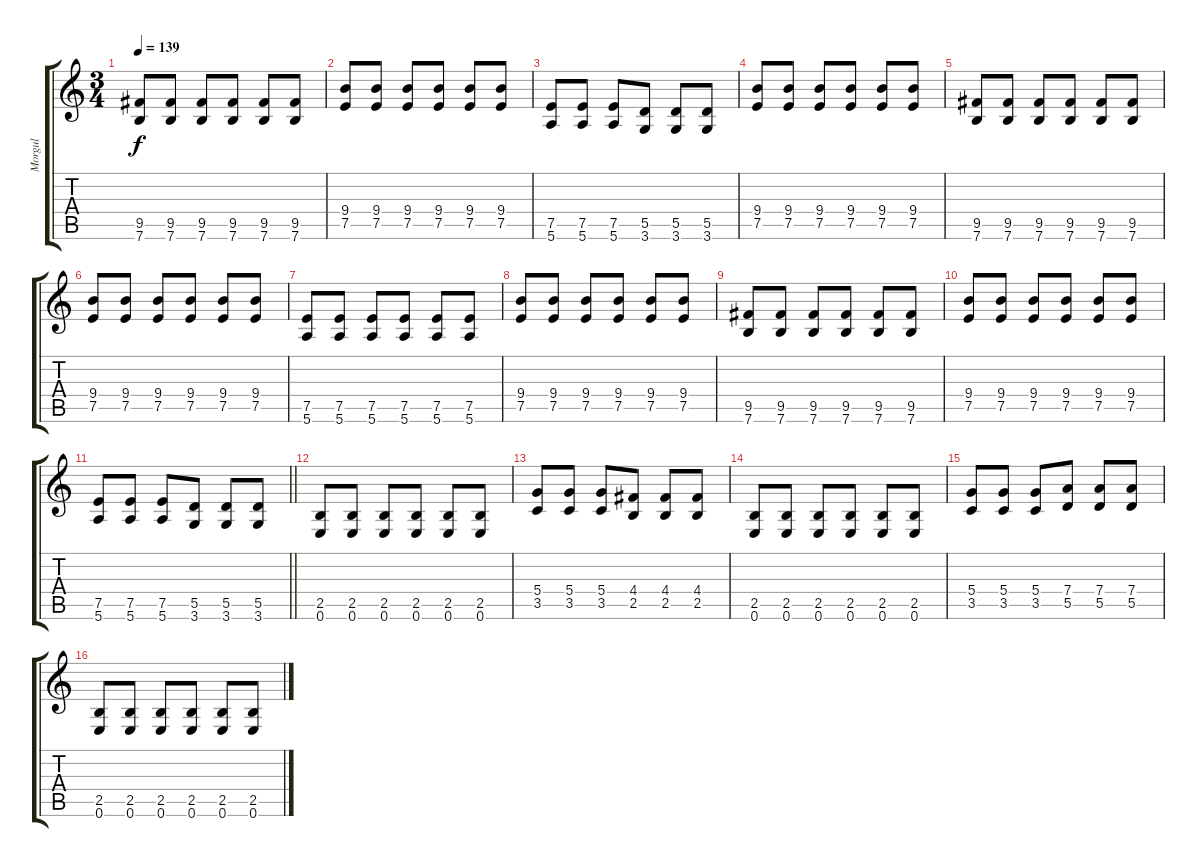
\track ("Morgul" "Morgul") {instrument distortionguitar}
\staff {score tabs}
\tuning (E4 B3 G3 D3 A2 E2) {hide}
\ts (3 4)
\tempo 139
\clef g2
\ks c
(9.5 7.6).8{dy f} (9.5 7.6).8 (9.5 7.6).8 (9.5 7.6).8 (9.5 7.6).8 (9.5 7.6).8 |
(9.4 7.5).8 (9.4 7.5).8 (9.4 7.5).8 (9.4 7.5).8 (9.4 7.5).8 (9.4 7.5).8 |
(7.5 5.6).8 (7.5 5.6).8 (7.5 5.6).8 (5.5 3.6).8 (5.5 3.6).8 (5.5 3.6).8 |
(9.4 7.5).8 (9.4 7.5).8 (9.4 7.5).8 (9.4 7.5).8 (9.4 7.5).8 (9.4 7.5).8 |
(9.5 7.6).8 (9.5 7.6).8 (9.5 7.6).8 (9.5 7.6).8 (9.5 7.6).8 (9.5 7.6).8 |
(9.4 7.5).8 (9.4 7.5).8 (9.4 7.5).8 (9.4 7.5).8 (9.4 7.5).8 (9.4 7.5).8 |
(7.5 5.6).8 (7.5 5.6).8 (7.5 5.6).8 (7.5 5.6).8 (7.5 5.6).8 (7.5 5.6).8 |
(9.4 7.5).8 (9.4 7.5).8 (9.4 7.5).8 (9.4 7.5).8 (9.4 7.5).8 (9.4 7.5).8 |
(9.5 7.6).8 (9.5 7.6).8 (9.5 7.6).8 (9.5 7.6).8 (9.5 7.6).8 (9.5 7.6).8 |
(9.4 7.5).8 (9.4 7.5).8 (9.4 7.5).8 (9.4 7.5).8 (9.4 7.5).8 (9.4 7.5).8 |
\barLineRight lightlight
(7.5 5.6).8 (7.5 5.6).8 (7.5 5.6).8 (5.5 3.6).8 (5.5 3.6).8 (5.5 3.6).8 |
(2.5 0.6).8 (2.5 0.6).8 (2.5 0.6).8 (2.5 0.6).8 (2.5 0.6).8 (2.5 0.6).8 |
(5.4 3.5).8 (5.4 3.5).8 (5.4 3.5).8 (4.4 2.5).8 (4.4 2.5).8 (4.4 2.5).8 |
(2.5 0.6).8 (2.5 0.6).8 (2.5 0.6).8 (2.5 0.6).8 (2.5 0.6).8 (2.5 0.6).8 |
(5.4 3.5).8 (5.4 3.5).8 (5.4 3.5).8 (7.4 5.5).8 (7.4 5.5).8 (7.4 5.5).8 |
(2.5 0.6).8 (2.5 0.6).8 (2.5 0.6).8 (2.5 0.6).8 (2.5 0.6).8 (2.5 0.6).8
